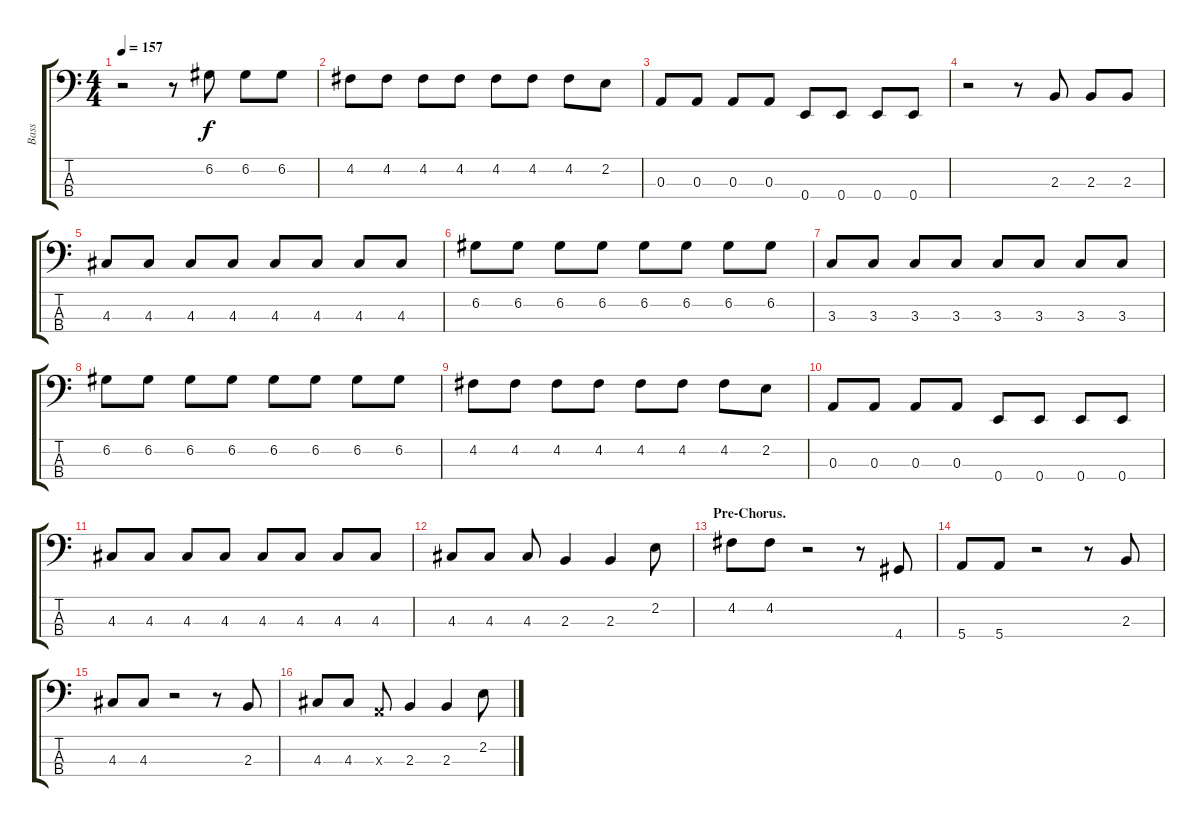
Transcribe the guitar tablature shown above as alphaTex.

\track ("Bass" "Bass") {instrument electricbasspick}
\staff {score tabs}
\tuning (G2 D2 A1 E1) {hide}
\ts (4 4)
\tempo 157
\clef f4
\ks c
r.2{dy f} r.8 6.2.8 6.2.8 6.2.8 |
4.2.8 4.2.8 4.2.8 4.2.8 4.2.8 4.2.8 4.2.8 2.2.8 |
0.3.8 0.3.8 0.3.8 0.3.8 0.4.8 0.4.8 0.4.8 0.4.8 |
r.2 r.8 2.3.8 2.3.8 2.3.8 |
4.3.8 4.3.8 4.3.8 4.3.8 4.3.8 4.3.8 4.3.8 4.3.8 |
6.2.8 6.2.8 6.2.8 6.2.8 6.2.8 6.2.8 6.2.8 6.2.8 |
3.3.8 3.3.8 3.3.8 3.3.8 3.3.8 3.3.8 3.3.8 3.3.8 |
6.2.8 6.2.8 6.2.8 6.2.8 6.2.8 6.2.8 6.2.8 6.2.8 |
4.2.8 4.2.8 4.2.8 4.2.8 4.2.8 4.2.8 4.2.8 2.2.8 |
0.3.8 0.3.8 0.3.8 0.3.8 0.4.8 0.4.8 0.4.8 0.4.8 |
4.3.8 4.3.8 4.3.8 4.3.8 4.3.8 4.3.8 4.3.8 4.3.8 |
4.3.8 4.3.8 4.3.8 2.3.4 2.3.4 2.2.8 |
\section ("" "Pre-Chorus.")
4.2.8 4.2.8 r.2 r.8 4.4.8 |
5.4.8 5.4.8 r.2 r.8 2.3.8 |
4.3.8 4.3.8 r.2 r.8 2.3.8 |
4.3.8 4.3.8 0.3{x}.8 2.3.4 2.3.4 2.2.8
